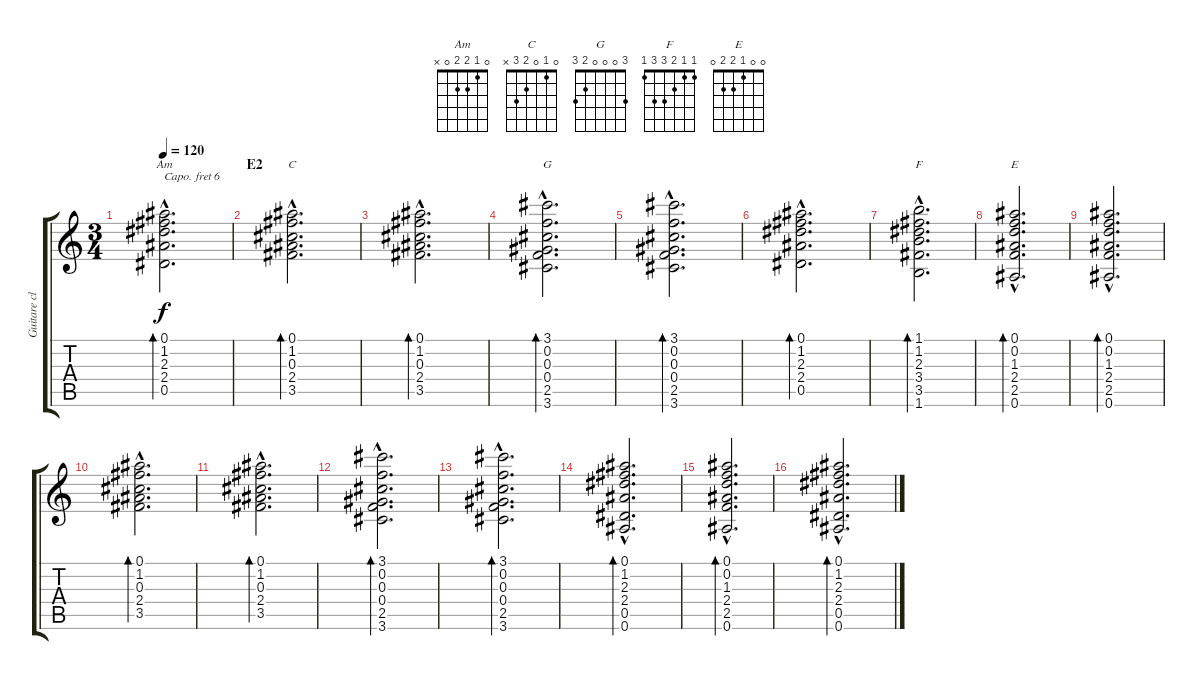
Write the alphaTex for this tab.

\track ("Guitare classique (capo+6)" "Guitare cl") {instrument acousticguitarnylon}
\staff {score tabs}
\capo 6
\tuning (E4 B3 G3 D3 A2 E2) {hide}
\chord ("Am" 0 1 2 2 0 x)
\chord ("C" 0 1 0 2 3 x)
\chord ("G" 3 0 0 0 2 3)
\chord ("F" 1 1 2 3 3 1)
\chord ("E" 0 0 1 2 2 0)
\ts (3 4)
\tempo 120
\clef g2
\ks c
(0.1{hac} 1.2{hac} 2.3{hac} 2.4{hac} 0.5{hac}).2{d bd 60 ch "Am" dy f} |
\section ("" "E2")
(0.1{hac} 1.2{hac} 0.3{hac} 2.4{hac} 3.5{hac}).2{d bd 60 ch "C"} |
(0.1{hac} 1.2{hac} 0.3{hac} 2.4{hac} 3.5{hac}).2{d bd 60} |
(3.1{hac} 0.2{hac} 0.3{hac} 0.4{hac} 2.5{hac} 3.6{hac}).2{d bd 60 ch "G"} |
(3.1{hac} 0.2{hac} 0.3{hac} 0.4{hac} 2.5{hac} 3.6{hac}).2{d bd 60} |
(0.1{hac} 1.2{hac} 2.3{hac} 2.4{hac} 0.5{hac}).2{d bd 60} |
(1.1{hac} 1.2{hac} 2.3{hac} 3.4{hac} 3.5{hac} 1.6{hac}).2{d bd 60 ch "F"} |
(0.1{hac} 0.2{hac} 1.3{hac} 2.4{hac} 2.5{hac} 0.6{hac}).2{d bd 60 ch "E"} |
(0.1{hac} 0.2{hac} 1.3{hac} 2.4{hac} 2.5{hac} 0.6{hac}).2{d bd 60} |
(0.1{hac} 1.2{hac} 0.3{hac} 2.4{hac} 3.5{hac}).2{d bd 60} |
(0.1{hac} 1.2{hac} 0.3{hac} 2.4{hac} 3.5{hac}).2{d bd 60} |
(3.1{hac} 0.2{hac} 0.3{hac} 0.4{hac} 2.5{hac} 3.6{hac}).2{d bd 60} |
(3.1{hac} 0.2{hac} 0.3{hac} 0.4{hac} 2.5{hac} 3.6{hac}).2{d bd 60} |
(0.1{hac} 1.2{hac} 2.3{hac} 2.4{hac} 0.5{hac} 0.6{hac}).2{d bd 60} |
(0.1{hac} 0.2{hac} 1.3{hac} 2.4{hac} 2.5{hac} 0.6{hac}).2{d bd 60} |
(0.1{hac} 1.2{hac} 2.3{hac} 2.4{hac} 0.5{hac} 0.6{hac}).2{d bd 60}
